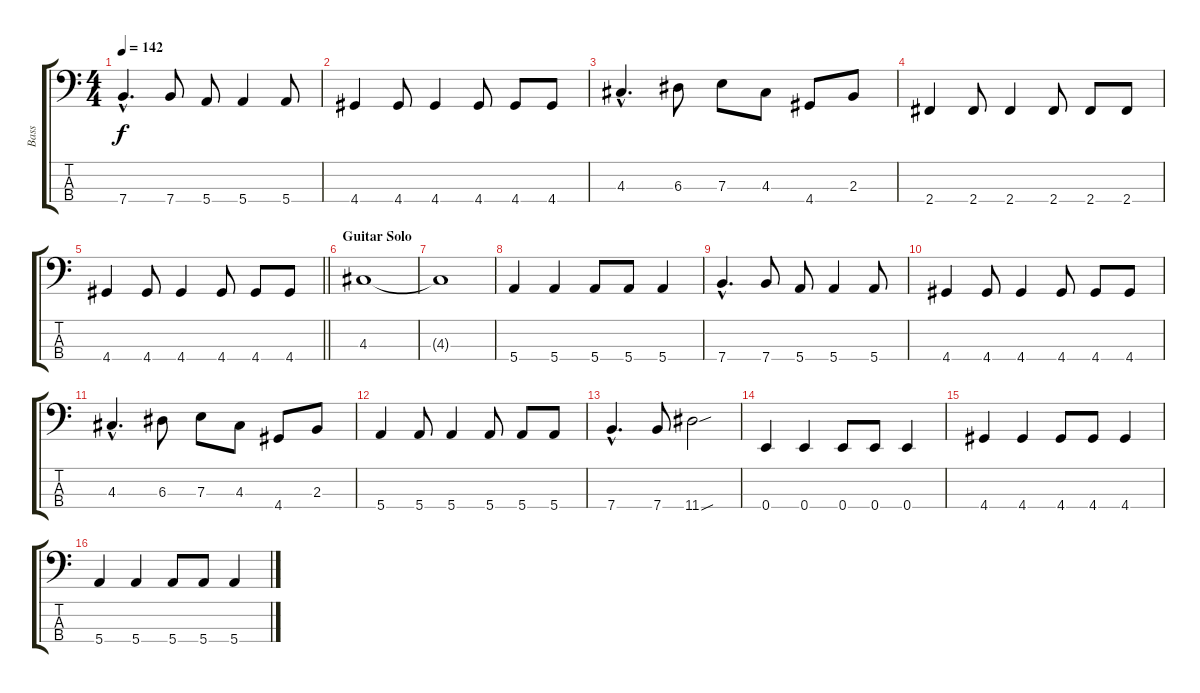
\track ("Bass" "Bass") {instrument electricbassfinger}
\staff {score tabs}
\tuning (G2 D2 A1 E1) {hide}
\ts (4 4)
\tempo 142
\clef f4
\ks c
7.4{hac}.4{d dy f} 7.4.8 5.4.8 5.4.4 5.4.8 |
4.4.4 4.4.8 4.4.4 4.4.8 4.4.8 4.4.8 |
4.3{hac}.4{d} 6.3.8 7.3.8 4.3.8 4.4.8 2.3.8 |
2.4.4 2.4.8 2.4.4 2.4.8 2.4.8 2.4.8 |
\barLineRight lightlight
4.4.4 4.4.8 4.4.4 4.4.8 4.4.8 4.4.8 |
\section ("" "Guitar Solo")
4.3.1 |
4.3{t}.1 |
5.4.4 5.4.4 5.4.8 5.4.8 5.4.4 |
7.4{hac}.4{d} 7.4.8 5.4.8 5.4.4 5.4.8 |
4.4.4 4.4.8 4.4.4 4.4.8 4.4.8 4.4.8 |
4.3{hac}.4{d} 6.3.8 7.3.8 4.3.8 4.4.8 2.3.8 |
5.4.4 5.4.8 5.4.4 5.4.8 5.4.8 5.4.8 |
7.4{hac}.4{d} 7.4.8 11.4{sou}.2 |
0.4.4 0.4.4 0.4.8 0.4.8 0.4.4 |
4.4.4 4.4.4 4.4.8 4.4.8 4.4.4 |
5.4.4 5.4.4 5.4.8 5.4.8 5.4.4
